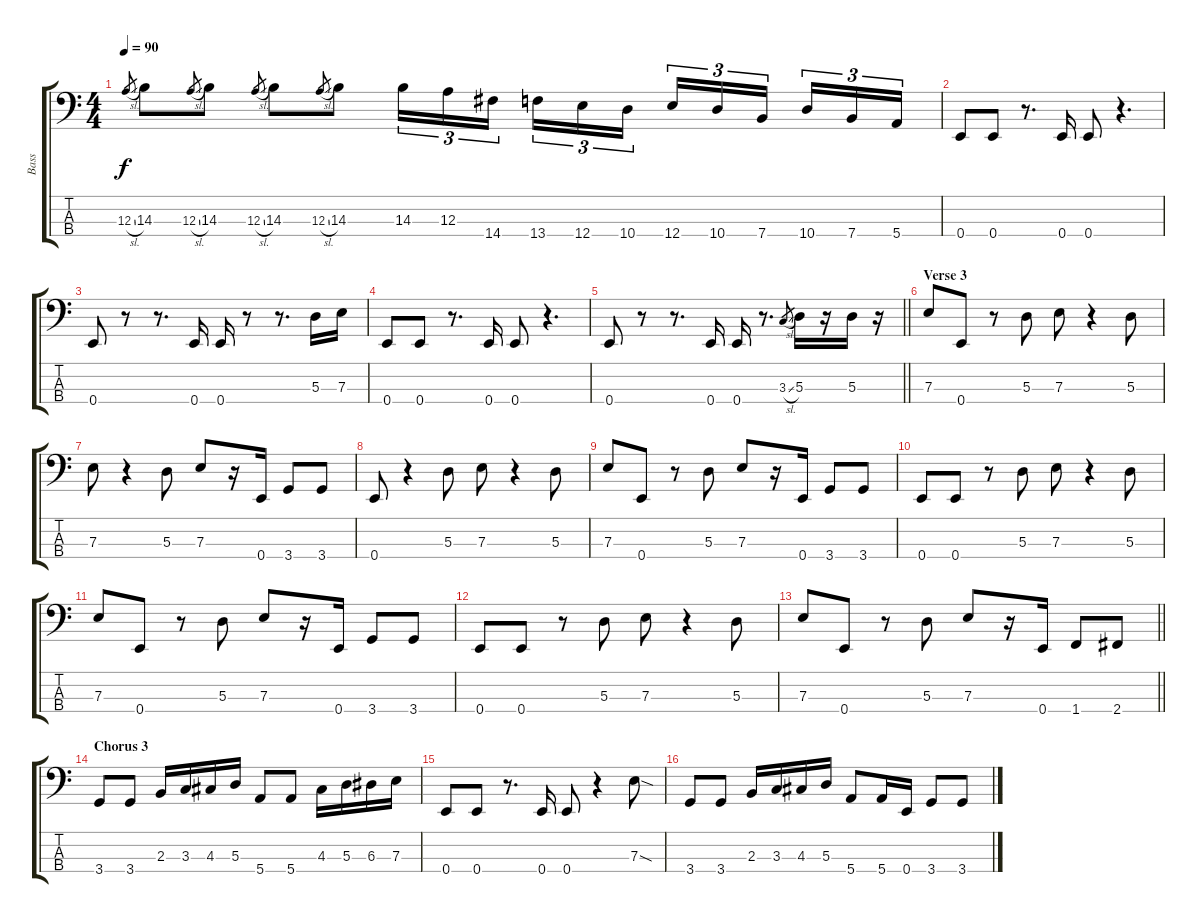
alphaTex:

\track ("Bass" "Bass") {instrument electricbassfinger}
\staff {score tabs}
\tuning (G2 D2 A1 E1) {hide}
\ts (4 4)
\tempo 90
\clef f4
\ks c
12.3{sl}.8{gr dy f} 14.3.8 12.3{sl}.8{gr} 14.3.8 12.3{sl}.8{gr} 14.3.8 12.3{sl}.8{gr} 14.3.8 14.3.16{tu (3 2)} 12.3.16{tu (3 2)} 14.4.16{tu (3 2)} 13.4.16{tu (3 2)} 12.4.16{tu (3 2)} 10.4.16{tu (3 2)} 12.4.16{tu (3 2)} 10.4.16{tu (3 2)} 7.4.16{tu (3 2)} 10.4.16{tu (3 2)} 7.4.16{tu (3 2)} 5.4.16{tu (3 2)} |
0.4.8 0.4.8 r.8{d} 0.4.16 0.4.8 r.4{d} |
0.4.8 r.8 r.8{d} 0.4.16 0.4.16 r.8 r.8{d} 5.3.16 7.3.16 |
0.4.8 0.4.8 r.8{d} 0.4.16 0.4.8 r.4{d} |
\barLineRight lightlight
0.4.8 r.8 r.8{d} 0.4.16 0.4.16 r.8{d} 3.3{sl}.8{gr} 5.3.16 r.16 5.3.16 r.16 |
\section ("" "Verse 3")
7.3.8 0.4.8 r.8 5.3.8 7.3.8 r.4 5.3.8 |
7.3.8 r.4 5.3.8 7.3.8 r.16 0.4.16 3.4.8 3.4.8 |
0.4.8 r.4 5.3.8 7.3.8 r.4 5.3.8 |
7.3.8 0.4.8 r.8 5.3.8 7.3.8 r.16 0.4.16 3.4.8 3.4.8 |
0.4.8 0.4.8 r.8 5.3.8 7.3.8 r.4 5.3.8 |
7.3.8 0.4.8 r.8 5.3.8 7.3.8 r.16 0.4.16 3.4.8 3.4.8 |
0.4.8 0.4.8 r.8 5.3.8 7.3.8 r.4 5.3.8 |
\barLineRight lightlight
7.3.8 0.4.8 r.8 5.3.8 7.3.8 r.16 0.4.16 1.4.8 2.4.8 |
\section ("" "Chorus 3")
3.4.8 3.4.8 2.3.16 3.3.16 4.3.16 5.3.16 5.4.8 5.4.8 4.3.16 5.3.16 6.3.16 7.3.16 |
0.4.8 0.4.8 r.8{d} 0.4.16 0.4.8 r.4 7.3{sod}.8 |
3.4.8 3.4.8 2.3.16 3.3.16 4.3.16 5.3.16 5.4.8 5.4.16 0.4.16 3.4.8 3.4.8
